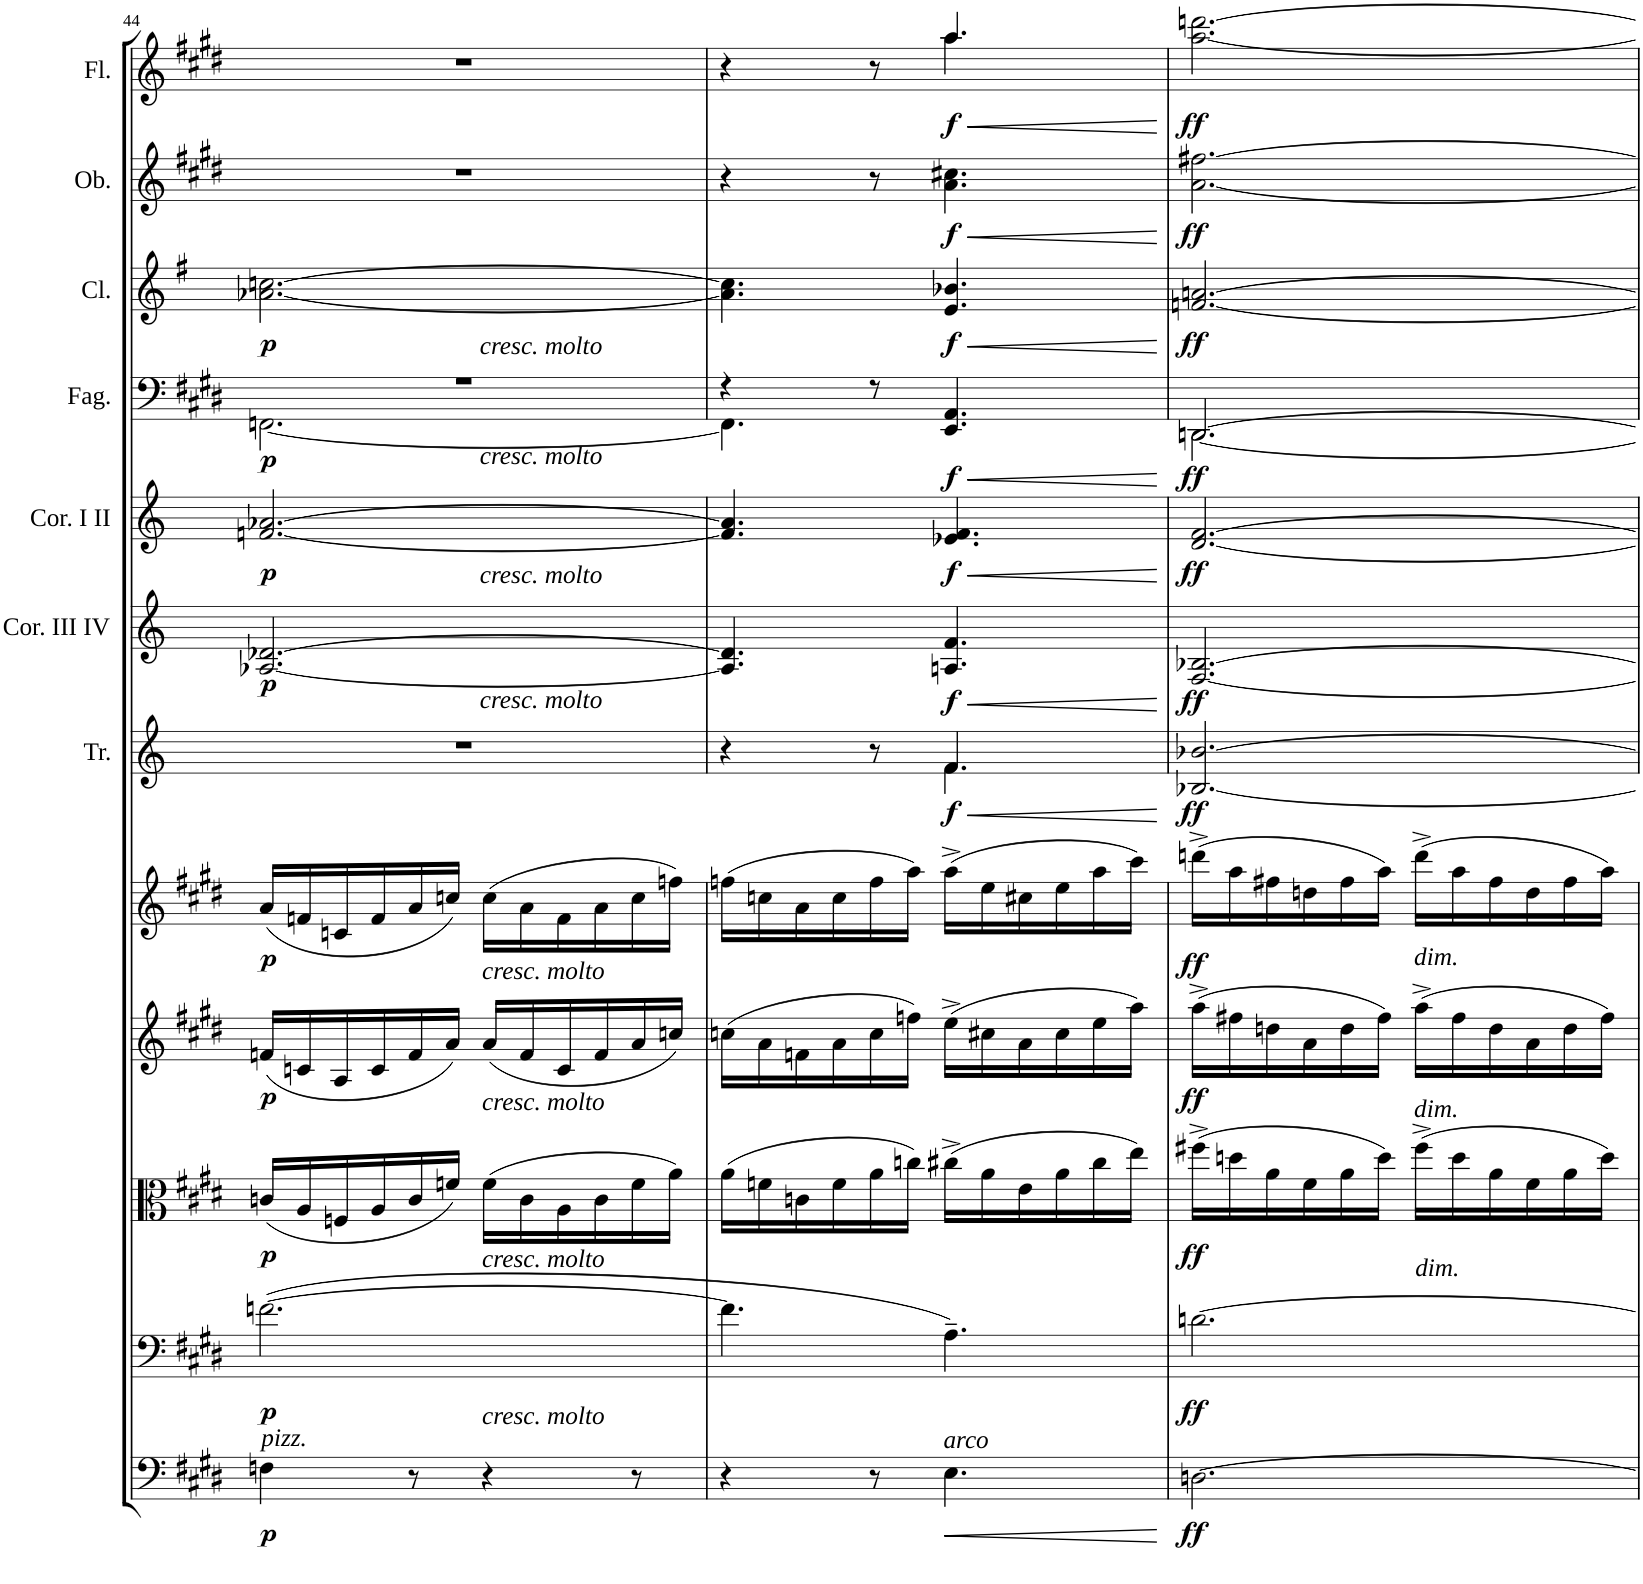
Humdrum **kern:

**kern	**dynam	**kern	**dynam	**kern	**dynam	**kern	**dynam	**kern	**dynam	**kern	**dynam	**kern	**dynam	**kern	**dynam	**kern	**dynam	**kern	**dynam	**kern	**dynam	**kern	**dynam
*part12	*part12	*part11	*part11	*part10	*part10	*part9	*part9	*part8	*part8	*part7	*part7	*part6	*part6	*part5	*part5	*part4	*part4	*part3	*part3	*part2	*part2	*part1	*part1
*staff12	*staff12	*staff11	*staff11	*staff10	*staff10	*staff9	*staff9	*staff8	*staff8	*staff7	*staff7	*staff6	*staff6	*staff5	*staff5	*staff4	*staff4	*staff3	*staff3	*staff2	*staff2	*staff1	*staff1
*I"Basso	*	*I"Violoncello	*	*I"Viola	*	*I"Violino II	*	*I"Violino I	*	*I"Trombe in E	*	*I"Corni in E III IV	*	*I"Corni in E I II	*	*I"Fagotti	*	*I"Clarinetti in A	*	*I"Oboi	*	*I"Flauti	*
*	*	*	*	*	*	*	*	*	*	*I'Tr.	*	*I'Cor. III IV	*	*I'Cor. I II	*	*I'Fag.	*	*I'Cl.	*	*I'Ob.	*	*I'Fl.	*
!!LO:PB:g=z
*clefF4	*	*clefF4	*	*clefC3	*	*clefG2	*	*clefG2	*	*clefG2	*	*clefG2	*	*clefG2	*	*clefF4	*	*clefG2	*	*clefG2	*	*clefG2	*
*Trd7c12	*	*	*	*	*	*	*	*	*	*Trd-2c-4	*	*Trd5c8	*	*Trd5c8	*	*	*	*Trd2c3	*	*	*	*	*
*k[f#c#g#d#]	*	*k[f#c#g#d#]	*	*k[f#c#g#d#]	*	*k[f#c#g#d#]	*	*k[f#c#g#d#]	*	*k[]	*	*k[]	*	*k[]	*	*k[f#c#g#d#]	*	*k[f#]	*	*k[f#c#g#d#]	*	*k[f#c#g#d#]	*
*M6/8	*	*M6/8	*	*M6/8	*	*M6/8	*	*M6/8	*	*M6/8	*	*M6/8	*	*M6/8	*	*M6/8	*	*M6/8	*	*M6/8	*	*M6/8	*
=44	=44	=44	=44	=44	=44	=44	=44	=44	=44	=44	=44	=44	=44	=44	=44	=44	=44	=44	=44	=44	=44	=44	=44
*	*	*^	*	*	*	*	*	*	*	*	*	*^	*	*^	*	*^	*	*^	*	*	*	*	*
*	*	*	*	*	*	*	*	*	*	*	*	*	*	*	*	*	*	*	*	*^	*	*	*	*	*	*	*	*
!LO:TX:a:i:t=pizz.	!	!	!	!	!	!	!	!	!	!	!	!	!	!	!	!	!	!	!	!	!	!	!	!	!	!	!	!	!
!	!LO:DY:b	!	!	!LO:DY:b	!	!LO:DY:b	!	!LO:DY:b	!	!LO:DY:b	!	!	!	!	!LO:DY:b	!	!	!LO:DY:b	!	!	!	!LO:DY:b	!	!	!LO:DY:b	!	!	!	!
4Fn\	p	([2.fn\	4.ryy	p	(16cn/LL	p	(16fn/LL	p	(16a/LL	p	2.r	.	[2.A-X/ [2.d-X/	4.ryy	p	[2.fn/ [2.a-X/	4.ryy	p	2.r	[2.FFn\	4.ryy	p	[2.a-X\ [2.ccn\	4.ryy	p	2.r	.	2.r	.
.	.	.	.	.	16A/	.	16cn/	.	16fn/	.	.	.	.	.	.	.	.	.	.	.	.	.	.	.	.	.	.	.	.
.	.	.	.	.	16Fn/	.	16A/	.	16cn/	.	.	.	.	.	.	.	.	.	.	.	.	.	.	.	.	.	.	.	.
.	.	.	.	.	16A/	.	16c/	.	16f/	.	.	.	.	.	.	.	.	.	.	.	.	.	.	.	.	.	.	.	.
8r	.	.	.	.	16c/	.	16f/	.	16a/	.	.	.	.	.	.	.	.	.	.	.	.	.	.	.	.	.	.	.	.
.	.	.	.	.	16fn/JJ)	.	16a/JJ)	.	16ccn/JJ)	.	.	.	.	.	.	.	.	.	.	.	.	.	.	.	.	.	.	.	.
!	!	!	!	!	!	!	!	!	!	!	!	!	!	!	!	!	!	!	!	!	!	!	!	!LO:TX:b:i:t=cresc. molto	!	!	!	!	!
!	!	!	!	!	!	!	!	!	!	!	!	!	!	!	!	!	!	!	!	!	!LO:TX:b:i:t=cresc. molto	!	!	!	!	!	!	!	!
!	!	!	!	!	!	!	!	!	!	!	!	!	!	!	!	!	!LO:TX:b:i:t=cresc. molto	!	!	!	!	!	!	!	!	!	!	!	!
!	!	!	!	!	!	!	!	!	!	!	!	!	!	!LO:TX:b:i:t=cresc. molto	!	!	!	!	!	!	!	!	!	!	!	!	!	!	!
!	!	!	!	!	!	!	!	!	!LO:TX:b:i:t=cresc. molto	!	!	!	!	!	!	!	!	!	!	!	!	!	!	!	!	!	!	!	!
!	!	!	!	!	!	!	!LO:TX:b:i:t=cresc. molto	!	!	!	!	!	!	!	!	!	!	!	!	!	!	!	!	!	!	!	!	!	!
!	!	!	!	!	!LO:TX:b:i:t=cresc. molto	!	!	!	!	!	!	!	!	!	!	!	!	!	!	!	!	!	!	!	!	!	!	!	!
!	!	!	!LO:TX:b:i:t=cresc. molto	!	!	!	!	!	!	!	!	!	!	!	!	!	!	!	!	!	!	!	!	!	!	!	!	!	!
4r	.	.	4.ryy	.	(16f\LL	.	(16a/LL	.	(16cc\LL	.	.	.	.	4.ryy	.	.	4.ryy	.	.	.	4.ryy	.	.	4.ryy	.	.	.	.	.
.	.	.	.	.	16c\	.	16f/	.	16a\	.	.	.	.	.	.	.	.	.	.	.	.	.	.	.	.	.	.	.	.
.	.	.	.	.	16A\	.	16c/	.	16f\	.	.	.	.	.	.	.	.	.	.	.	.	.	.	.	.	.	.	.	.
.	.	.	.	.	16c\	.	16f/	.	16a\	.	.	.	.	.	.	.	.	.	.	.	.	.	.	.	.	.	.	.	.
8r	.	.	.	.	16f\	.	16a/	.	16cc\	.	.	.	.	.	.	.	.	.	.	.	.	.	.	.	.	.	.	.	.
.	.	.	.	.	16a\JJ)	.	16ccn/JJ)	.	16ffn\JJ)	.	.	.	.	.	.	.	.	.	.	.	.	.	.	.	.	.	.	.	.
*	*	*	*	*	*	*	*	*	*	*	*	*	*v	*v	*	*	*	*	*	*v	*v	*	*v	*v	*	*	*	*	*
*	*	*v	*v	*	*	*	*	*	*	*	*	*	*	*	*v	*v	*	*	*	*	*	*	*	*	*	*
=45	=45	=45	=45	=45	=45	=45	=45	=45	=45	=45	=45	=45	=45	=45	=45	=45	=45	=45	=45	=45	=45	=45	=45	=45
*	*	*	*	*	*	*	*	*	*	*^	*	*	*	*	*	*	*	*	*	*	*	*	*^	*
4r	.	4.f\]	.	(16a\LL	.	(16ccn\LL	.	(16ffn\LL	.	4r	4.ryy	.	4.A-/] 4.d-/]	.	4.f/] 4.a-/]	.	4r	4.FF\]	.	4.a-\] 4.cc\]	.	4r	.	4r	4.ryy	.
.	.	.	.	16fn\	.	16a\	.	16ccn\	.	.	.	.	.	.	.	.	.	.	.	.	.	.	.	.	.	.
.	.	.	.	16cn\	.	16fn\	.	16a\	.	.	.	.	.	.	.	.	.	.	.	.	.	.	.	.	.	.
.	.	.	.	16f\	.	16a\	.	16cc\	.	.	.	.	.	.	.	.	.	.	.	.	.	.	.	.	.	.
8r	.	.	.	16a\	.	16cc\	.	16ff\	.	8r	.	.	.	.	.	.	8r	.	.	.	.	8r	.	8r	.	.
.	.	.	.	16ccn\JJ)	.	16ffn\JJ)	.	16aa\JJ)	.	.	.	.	.	.	.	.	.	.	.	.	.	.	.	.	.	.
!LO:TX:a:i:t=arco	!	!	!	!	!	!	!	!	!	!	!	!	!	!	!	!	!	!	!	!	!	!	!	!	!	!
!	!	!	!	!	!	!	!	!	!	!	!	!LO:DY:b	!	!LO:DY:b	!	!LO:DY:b	!	!	!LO:DY:b	!	!LO:HP:b	!	!LO:HP:b	!	!	!LO:HP:b
!	!	!	!	!	!	!	!	!	!	!	!	!	!	!	!	!	!	!	!	!	!LO:DY:n=1:b	!	!LO:DY:n=1:b	!	!	!LO:DY:n=1:b
4.E\	.	4.A~\)	.	(16cc#X^\LL	.	(16ee^\LL	.	(16aa^\LL	.	4.f/	4.f\	f	4.An/ 4.f/	f	4.e-X/ 4.f/	f	4.EE/ 4.AA/	4.ryy	f	4.e/ 4.b-X/	< f	4.a\ 4.cc#X\	< f	4.aa/	4.aa\	< f
.	.	.	.	16a\	.	16cc#X\	.	16ee\	.	.	.	.	.	.	.	.	.	.	.	.	.	.	.	.	.	.
.	.	.	.	16e\	.	16a\	.	16cc#X\	.	.	.	.	.	.	.	.	.	.	.	.	.	.	.	.	.	.
.	.	.	.	16a\	.	16cc#\	.	16ee\	.	.	.	.	.	.	.	.	.	.	.	.	.	.	.	.	.	.
.	.	.	.	16cc#\	.	16ee\	.	16aa\	.	.	.	.	.	.	.	.	.	.	.	.	.	.	.	.	.	.
.	.	.	.	16ee\JJ)	.	16aa\JJ)	.	16ccc#\JJ)	.	.	.	.	.	.	.	.	.	.	.	.	.	.	.	.	.	.
*	*	*	*	*	*	*	*	*	*	*v	*v	*	*	*	*	*	*v	*v	*	*	*	*	*	*v	*v	*
.	.	.	.	.	.	.	.	.	.	.	.	.	.	.	.	.	.	.	[	.	[	.	[
=46	=46	=46	=46	=46	=46	=46	=46	=46	=46	=46	=46	=46	=46	=46	=46	=46	=46	=46	=46	=46	=46	=46	=46
*	*	*	*	*	*	*	*	*	*	*	*	*	*	*	*	*^	*	*	*	*	*	*	*
!	!LO:DY:b	!	!LO:DY:b	!	!LO:DY:b	!	!LO:DY:b	!	!LO:DY:b	!	!LO:DY:b	!	!LO:DY:b	!	!LO:DY:b	!	!	!LO:DY:b	!	!LO:DY:b	!	!LO:DY:b	!	!LO:DY:b
[2.Dn\	ff	[2.dn\	ff	(16ff#X^\LL	ff	(16aa^\LL	ff	(16dddn^\LL	ff	[2.B-X/ [2.b-X/	ff	[2.F/ [2.B-X/	ff	[2.d/ [2.f/	ff	[2.DDn/	[2.DD\	ff	[2.fn/ [2.an/	ff	[2.a\ [2.ff#X\	ff	[2.aa\ [2.dddn\	ff
.	.	.	.	16ddn\	.	16ff#X\	.	16aa\	.	.	.	.	.	.	.	.	.	.	.	.	.	.	.	.
.	.	.	.	16a\	.	16ddn\	.	16ff#X\	.	.	.	.	.	.	.	.	.	.	.	.	.	.	.	.
.	.	.	.	16f#\	.	16a\	.	16ddn\	.	.	.	.	.	.	.	.	.	.	.	.	.	.	.	.
.	.	.	.	16a\	.	16dd\	.	16ff#\	.	.	.	.	.	.	.	.	.	.	.	.	.	.	.	.
.	.	.	.	16dd\JJ)	.	16ff#\JJ)	.	16aa\JJ)	.	.	.	.	.	.	.	.	.	.	.	.	.	.	.	.
!	!	!	!	!	!	!	!	!LO:TX:b:i:t=dim.	!	!	!	!	!	!	!	!	!	!	!	!	!	!	!	!
!	!	!	!	!	!	!LO:TX:b:i:t=dim.	!	!	!	!	!	!	!	!	!	!	!	!	!	!	!	!	!	!
!	!	!	!	!LO:TX:b:i:t=dim.	!	!	!	!	!	!	!	!	!	!	!	!	!	!	!	!	!	!	!	!
.	.	.	.	(16ff#^\LL	.	(16aa^\LL	.	(16ddd^\LL	.	.	.	.	.	.	.	.	.	.	.	.	.	.	.	.
.	.	.	.	16dd\	.	16ff#\	.	16aa\	.	.	.	.	.	.	.	.	.	.	.	.	.	.	.	.
.	.	.	.	16a\	.	16dd\	.	16ff#\	.	.	.	.	.	.	.	.	.	.	.	.	.	.	.	.
.	.	.	.	16f#\	.	16a\	.	16dd\	.	.	.	.	.	.	.	.	.	.	.	.	.	.	.	.
.	.	.	.	16a\	.	16dd\	.	16ff#\	.	.	.	.	.	.	.	.	.	.	.	.	.	.	.	.
.	.	.	.	16dd\JJ)	.	16ff#\JJ)	.	16aa\JJ)	.	.	.	.	.	.	.	.	.	.	.	.	.	.	.	.
*	*	*	*	*	*	*	*	*	*	*	*	*	*	*	*	*v	*v	*	*	*	*	*	*	*
=	=	=	=	=	=	=	=	=	=	=	=	=	=	=	=	=	=	=	=	=	=	=	=
*-	*-	*-	*-	*-	*-	*-	*-	*-	*-	*-	*-	*-	*-	*-	*-	*-	*-	*-	*-	*-	*-	*-	*-
